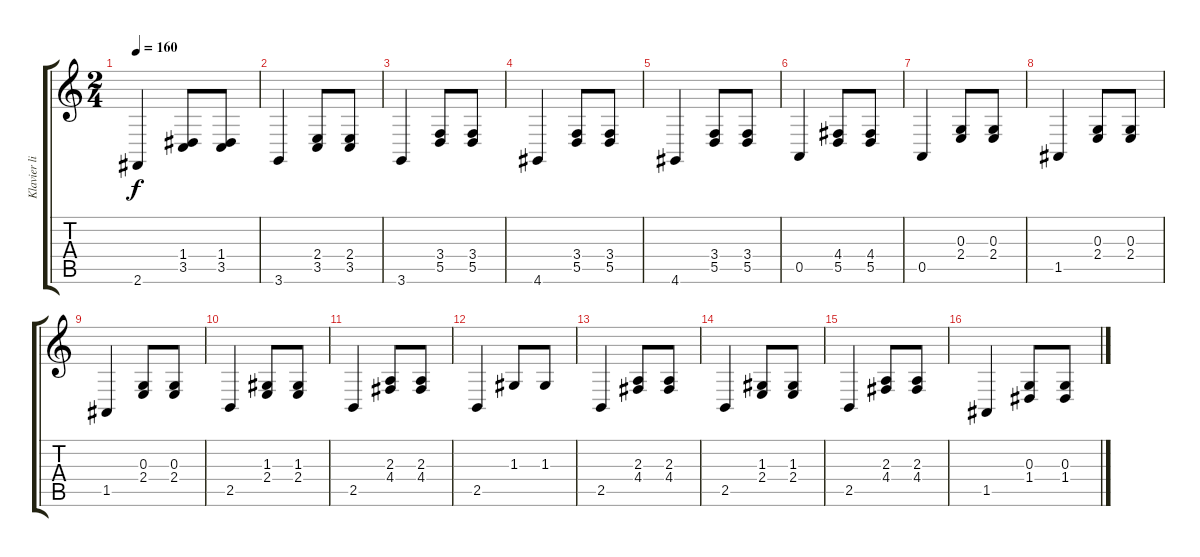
\track ("Klavier linke Hand" "Klavier li") {instrument acousticgrandpiano}
\staff {score tabs}
\tuning (E4 B3 G3 D3 A2 E2) {hide}
\ts (2 4)
\tempo 160
\clef g2
\ks c
2.6.4{dy f} (1.4 3.5).8 (1.4 3.5).8 |
3.6.4 (2.4 3.5).8 (2.4 3.5).8 |
3.6.4 (3.4 5.5).8 (3.4 5.5).8 |
4.6.4 (3.4 5.5).8 (3.4 5.5).8 |
4.6.4 (3.4 5.5).8 (3.4 5.5).8 |
0.5.4 (4.4 5.5).8 (4.4 5.5).8 |
0.5.4 (0.3 2.4).8 (0.3 2.4).8 |
1.5.4 (0.3 2.4).8 (0.3 2.4).8 |
1.5.4 (0.3 2.4).8 (0.3 2.4).8 |
2.5.4 (1.3 2.4).8 (1.3 2.4).8 |
2.5.4 (2.3 4.4).8 (2.3 4.4).8 |
2.5.4 1.3.8 1.3.8 |
2.5.4 (2.3 4.4).8 (2.3 4.4).8 |
2.5.4 (1.3 2.4).8 (1.3 2.4).8 |
2.5.4 (2.3 4.4).8 (2.3 4.4).8 |
1.5.4 (0.3 1.4).8 (0.3 1.4).8
